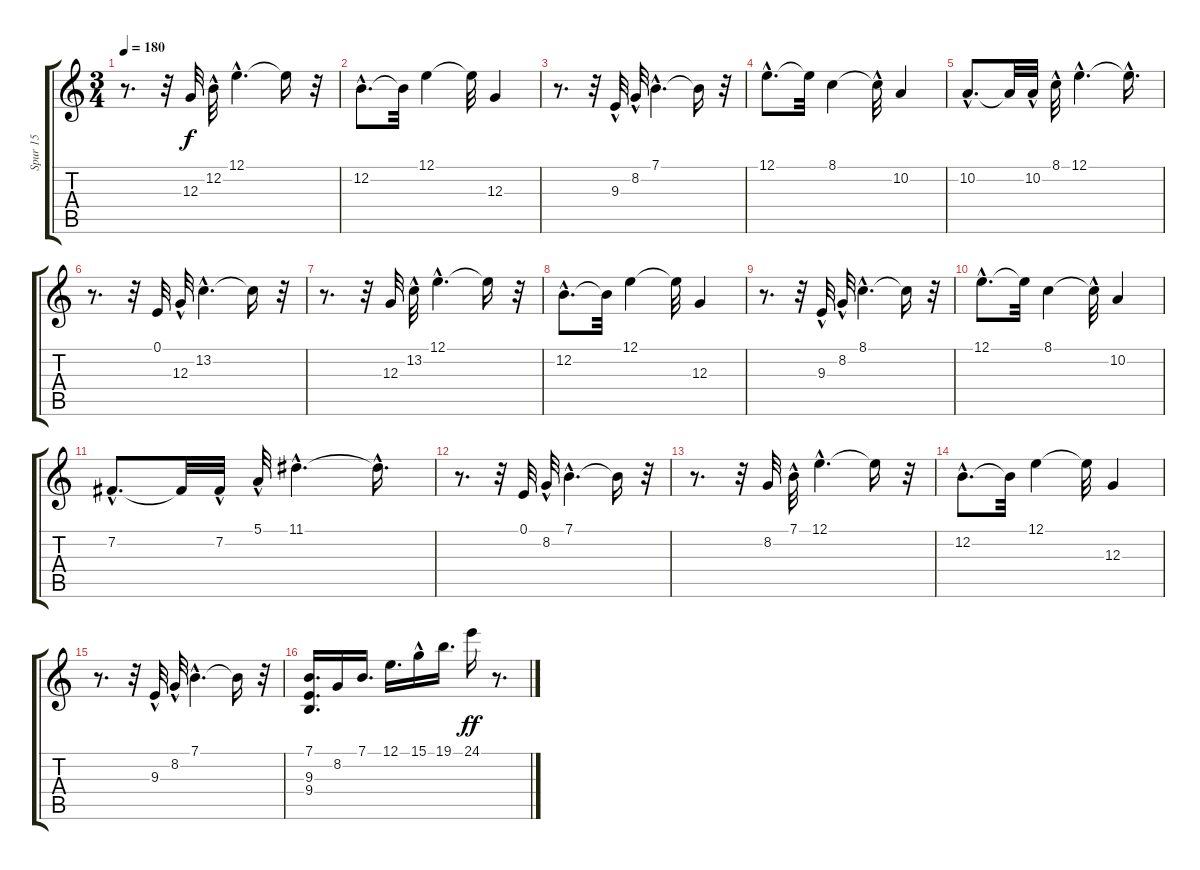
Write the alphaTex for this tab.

\track ("Spur 15" "Spur 15") {instrument orchestralharp}
\staff {score tabs}
\tuning (E4 B3 G3 D3 A2 E2) {hide}
\ts (3 4)
\tempo 180
\clef g2
\ks c
r.8{d dy f} r.32 12.3.32 12.2{hac}.32 12.1{hac}.4{d} 12.1{t}.16 r.32 |
12.2{hac}.8{d} 12.2{t}.32 12.1.4 12.1{t}.32 12.3.4 |
r.8{d} r.32 9.3{hac}.32 8.2{hac}.32 7.1{hac}.4{d} 7.1{t}.16 r.32 |
12.1{hac}.8{d} 12.1{t}.32 8.1.4 8.1{hac t}.32 10.2.4 |
10.2{hac}.8{d} 10.2{t}.32 10.2{hac}.32 8.1{hac}.32 12.1{hac}.4{d} 12.1{hac t}.16{d} |
r.8{d} r.32 0.1.32 12.3{hac}.32 13.2{hac}.4{d} 13.2{t}.16 r.32 |
r.8{d} r.32 12.3.32 13.2{hac}.32 12.1{hac}.4{d} 12.1{t}.16 r.32 |
12.2{hac}.8{d} 12.2{t}.32 12.1.4 12.1{t}.32 12.3.4 |
r.8{d} r.32 9.3{hac}.32 8.2{hac}.32 8.1{hac}.4{d} 8.1{t}.16 r.32 |
12.1{hac}.8{d} 12.1{t}.32 8.1.4 8.1{hac t}.32 10.2.4 |
7.2{hac}.8{d} 7.2{t}.32 7.2{hac}.32 5.1{hac}.32 11.1{hac}.4{d} 11.1{hac t}.16{d} |
r.8{d} r.32 0.1.32 8.2{hac}.32 7.1{hac}.4{d} 7.1{t}.16 r.32 |
r.8{d} r.32 8.2.32 7.1{hac}.32 12.1{hac}.4{d} 12.1{t}.16 r.32 |
12.2{hac}.8{d} 12.2{t}.32 12.1.4 12.1{t}.32 12.3.4 |
r.8{d} r.32 9.3{hac}.32 8.2{hac}.32 7.1{hac}.4{d} 7.1{t}.16 r.32 |
(7.1 9.3 9.4).16{d} 8.2.16 7.1.16{d} 12.1.16{d} 15.1{hac}.16 19.1.16{d} 24.1.16{dy ff} r.8{d}
